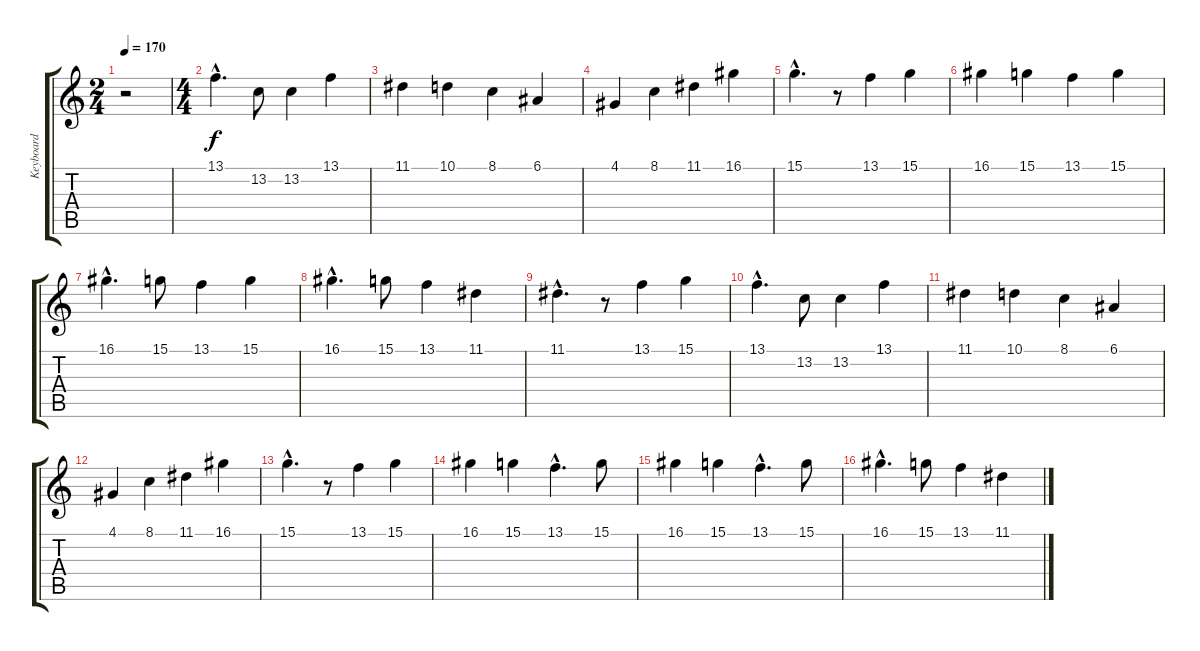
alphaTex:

\track ("Keyboard" "Keyboard") {instrument lead3calliope}
\staff {score tabs}
\tuning (E4 B3 G3 D3 A2 E2) {hide}
\ts (2 4)
\tempo 170
\clef g2
\ks c
r.2{dy f instrument lead3calliope} |
\ts (4 4)
13.1{hac}.4{d} 13.2.8 13.2.4 13.1.4 |
11.1.4 10.1.4 8.1.4 6.1.4 |
4.1.4 8.1.4 11.1.4 16.1.4 |
15.1{hac}.4{d} r.8 13.1.4 15.1.4 |
16.1.4 15.1.4 13.1.4 15.1.4 |
16.1{hac}.4{d} 15.1.8 13.1.4 15.1.4 |
16.1{hac}.4{d} 15.1.8 13.1.4 11.1.4 |
11.1{hac}.4{d} r.8 13.1.4 15.1.4 |
13.1{hac}.4{d} 13.2.8 13.2.4 13.1.4 |
11.1.4 10.1.4 8.1.4 6.1.4 |
4.1.4 8.1.4 11.1.4 16.1.4 |
15.1{hac}.4{d} r.8 13.1.4 15.1.4 |
16.1.4 15.1.4 13.1{hac}.4{d} 15.1.8 |
16.1.4 15.1.4 13.1{hac}.4{d} 15.1.8 |
16.1{hac}.4{d} 15.1.8 13.1.4 11.1.4
